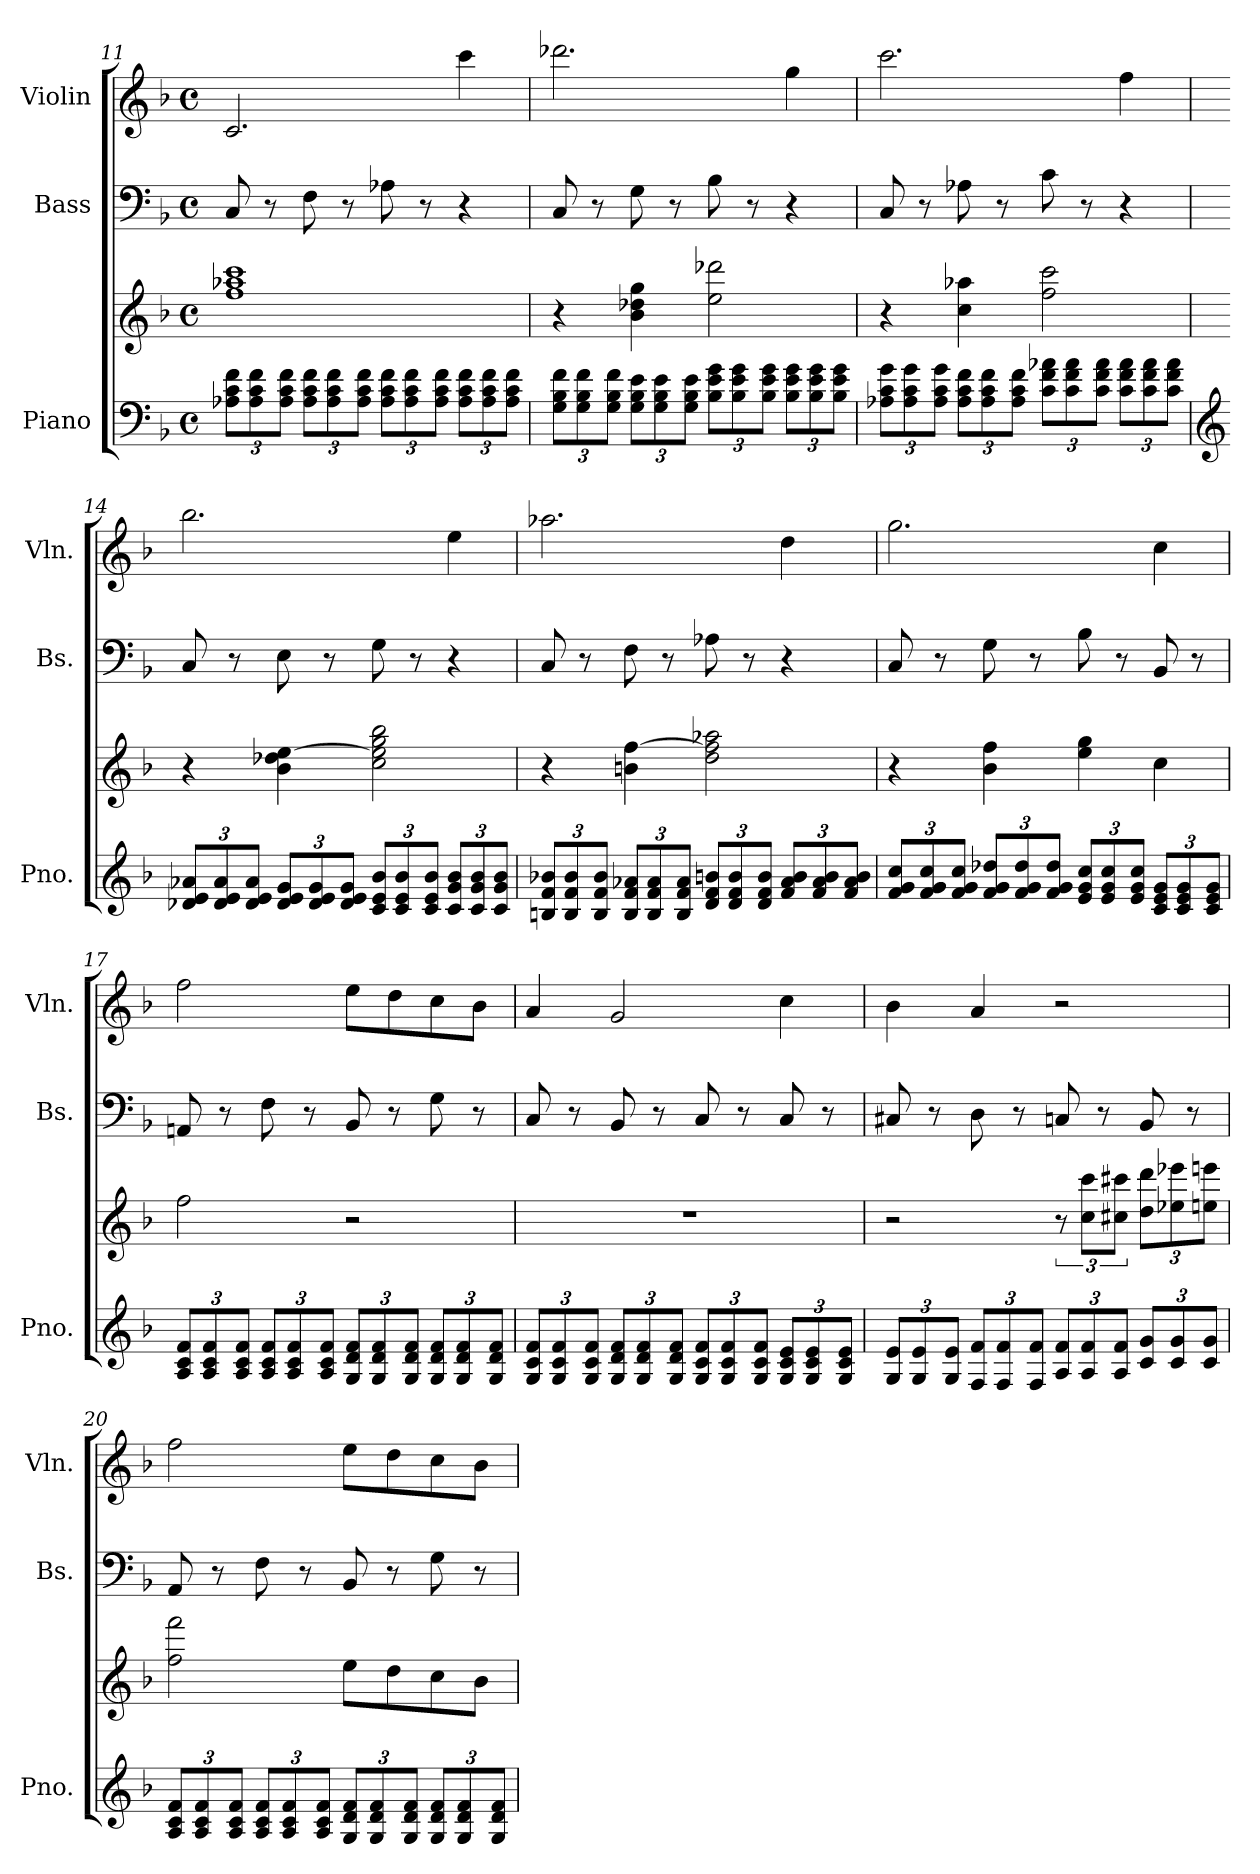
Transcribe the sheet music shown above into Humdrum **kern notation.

**kern	**kern	**kern	**kern
*part3	*part3	*part2	*part1
*staff4	*staff3	*staff2	*staff1
*I"Piano	*	*I"Bass	*I"Violin
*I'Pno.	*	*I'Bs.	*I'Vln.
*clefF4	*clefG2	*clefF4	*clefG2
*	*	*ITrd7c12	*
*k[b-]	*k[b-]	*k[b-]	*k[b-]
*F:	*F:	*F:	*F:
*M4/4	*M4/4	*M4/4	*M4/4
*met(c)	*met(c)	*met(c)	*met(c)
=11	=11	=11	=11
12A-X\ 12c\ 12f\L	1ff 1aa-X 1ccc	8CC/	2.c/
12A-\ 12c\ 12f\	.	.	.
.	.	8r	.
12A-\ 12c\ 12f\J	.	.	.
12A-\ 12c\ 12f\L	.	8FF\	.
12A-\ 12c\ 12f\	.	.	.
.	.	8r	.
12A-\ 12c\ 12f\J	.	.	.
12A-\ 12c\ 12f\L	.	8AA-X\	.
12A-\ 12c\ 12f\	.	.	.
.	.	8r	.
12A-\ 12c\ 12f\J	.	.	.
12A-\ 12c\ 12f\L	.	4r	4ccc\
12A-\ 12c\ 12f\	.	.	.
12A-\ 12c\ 12f\J	.	.	.
!!LO:PB:g=z
=12	=12	=12	=12
12G\ 12B-\ 12f\L	4r	8CC/	2.ddd-X\
12G\ 12B-\ 12f\	.	.	.
.	.	8r	.
12G\ 12B-\ 12f\J	.	.	.
12G\ 12B-\ 12e\L	4b-\ 4dd-X\ 4gg\	8GG\	.
12G\ 12B-\ 12e\	.	.	.
.	.	8r	.
12G\ 12B-\ 12e\J	.	.	.
12B-\ 12e\ 12g\L	2ee\ 2ddd-X\	8BB-\	.
12B-\ 12e\ 12g\	.	.	.
.	.	8r	.
12B-\ 12e\ 12g\J	.	.	.
12B-\ 12e\ 12g\L	.	4r	4gg\
12B-\ 12e\ 12g\	.	.	.
12B-\ 12e\ 12g\J	.	.	.
=13	=13	=13	=13
12A-X\ 12c\ 12g\L	4r	8CC/	2.ccc\
12A-\ 12c\ 12g\	.	.	.
.	.	8r	.
12A-\ 12c\ 12g\J	.	.	.
12A-\ 12c\ 12f\L	4cc\ 4aa-X\	8AA-X\	.
12A-\ 12c\ 12f\	.	.	.
.	.	8r	.
12A-\ 12c\ 12f\J	.	.	.
12c\ 12f\ 12a-X\L	2ff\ 2ccc\	8C\	.
12c\ 12f\ 12a-\	.	.	.
.	.	8r	.
12c\ 12f\ 12a-\J	.	.	.
12c\ 12f\ 12a-\L	.	4r	4ff\
12c\ 12f\ 12a-\	.	.	.
12c\ 12f\ 12a-\J	.	.	.
=14	=14	=14	=14
*clefG2	*	*	*
12d-X/ 12e/ 12a-X/L	4r	8CC/	2.bb-\
12d-/ 12e/ 12a-/	.	.	.
.	.	8r	.
12d-/ 12e/ 12a-/J	.	.	.
12d-/ 12e/ 12g/L	4b-\ 4dd-X\ [4ee\	8EE\	.
12d-/ 12e/ 12g/	.	.	.
.	.	8r	.
12d-/ 12e/ 12g/J	.	.	.
12c/ 12e/ 12b-/L	2cc\ 2ee\] 2gg\ 2bb-\	8GG\	.
12c/ 12e/ 12b-/	.	.	.
.	.	8r	.
12c/ 12e/ 12b-/J	.	.	.
12c/ 12g/ 12b-/L	.	4r	4ee\
12c/ 12g/ 12b-/	.	.	.
12c/ 12g/ 12b-/J	.	.	.
=15	=15	=15	=15
12Bn/ 12f/ 12b-X/L	4r	8CC/	2.aa-X\
12B/ 12f/ 12b-/	.	.	.
.	.	8r	.
12B/ 12f/ 12b-/J	.	.	.
12B/ 12f/ 12a-X/L	4bn\ [4ff\	8FF\	.
12B/ 12f/ 12a-/	.	.	.
.	.	8r	.
12B/ 12f/ 12a-/J	.	.	.
12d/ 12f/ 12bn/L	2dd\ 2ff\] 2aa-X\	8AA-X\	.
12d/ 12f/ 12b/	.	.	.
.	.	8r	.
12d/ 12f/ 12b/J	.	.	.
12f/ 12a-/ 12b/L	.	4r	4dd\
12f/ 12a-/ 12b/	.	.	.
12f/ 12a-/ 12b/J	.	.	.
!!LO:LB:g=z
=16	=16	=16	=16
12f/ 12g/ 12cc/L	4r	8CC/	2.gg\
12f/ 12g/ 12cc/	.	.	.
.	.	8r	.
12f/ 12g/ 12cc/J	.	.	.
12f/ 12g/ 12dd-X/L	4b-\ 4ff\	8GG\	.
12f/ 12g/ 12dd-/	.	.	.
.	.	8r	.
12f/ 12g/ 12dd-/J	.	.	.
12e/ 12g/ 12cc/L	4ee\ 4gg\	8BB-\	.
12e/ 12g/ 12cc/	.	.	.
.	.	8r	.
12e/ 12g/ 12cc/J	.	.	.
12c/ 12e/ 12g/L	4cc\	8BBB-/	4cc\
12c/ 12e/ 12g/	.	.	.
.	.	8r	.
12c/ 12e/ 12g/J	.	.	.
=17	=17	=17	=17
12A/ 12c/ 12f/L	2ff\	8AAAn/	2ff\
12A/ 12c/ 12f/	.	.	.
.	.	8r	.
12A/ 12c/ 12f/J	.	.	.
12A/ 12c/ 12f/L	.	8FF\	.
12A/ 12c/ 12f/	.	.	.
.	.	8r	.
12A/ 12c/ 12f/J	.	.	.
12G/ 12d/ 12f/L	2r	8BBB-/	8ee\L
12G/ 12d/ 12f/	.	.	.
.	.	8r	8dd\
12G/ 12d/ 12f/J	.	.	.
12G/ 12d/ 12f/L	.	8GG\	8cc\
12G/ 12d/ 12f/	.	.	.
.	.	8r	8b-\J
12G/ 12d/ 12f/J	.	.	.
=18	=18	=18	=18
12G/ 12c/ 12f/L	1r	8CC/	4a/
12G/ 12c/ 12f/	.	.	.
.	.	8r	.
12G/ 12c/ 12f/J	.	.	.
12G/ 12d/ 12f/L	.	8BBB-/	2g/
12G/ 12d/ 12f/	.	.	.
.	.	8r	.
12G/ 12d/ 12f/J	.	.	.
12G/ 12c/ 12f/L	.	8CC/	.
12G/ 12c/ 12f/	.	.	.
.	.	8r	.
12G/ 12c/ 12f/J	.	.	.
12G/ 12c/ 12e/L	.	8CC/	4cc\
12G/ 12c/ 12e/	.	.	.
.	.	8r	.
12G/ 12c/ 12e/J	.	.	.
=19	=19	=19	=19
12G/ 12e/L	2r	8CC#X/	4b-\
12G/ 12e/	.	.	.
.	.	8r	.
12G/ 12e/J	.	.	.
12F/ 12f/L	.	8DD\	4a/
12F/ 12f/	.	.	.
.	.	8r	.
12F/ 12f/J	.	.	.
12A/ 12f/L	12r	8CCn/	2r
12A/ 12f/	12cc\ 12ccc\L	.	.
.	.	8r	.
12A/ 12f/J	12cc#X\ 12ccc#X\J	.	.
12c/ 12g/L	12dd\ 12ddd\L	8BBB-/	.
12c/ 12g/	12ee-X\ 12eee-X\	.	.
.	.	8r	.
12c/ 12g/J	12een\ 12eeen\J	.	.
!!LO:LB:g=z
=20	=20	=20	=20
12A/ 12c/ 12f/L	2ff\ 2fff\	8AAA/	2ff\
12A/ 12c/ 12f/	.	.	.
.	.	8r	.
12A/ 12c/ 12f/J	.	.	.
12A/ 12c/ 12f/L	.	8FF\	.
12A/ 12c/ 12f/	.	.	.
.	.	8r	.
12A/ 12c/ 12f/J	.	.	.
12G/ 12d/ 12f/L	8ee\L	8BBB-/	8ee\L
12G/ 12d/ 12f/	.	.	.
.	8dd\	8r	8dd\
12G/ 12d/ 12f/J	.	.	.
12G/ 12d/ 12f/L	8cc\	8GG\	8cc\
12G/ 12d/ 12f/	.	.	.
.	8b-\J	8r	8b-\J
12G/ 12d/ 12f/J	.	.	.
=	=	=	=
*-	*-	*-	*-
